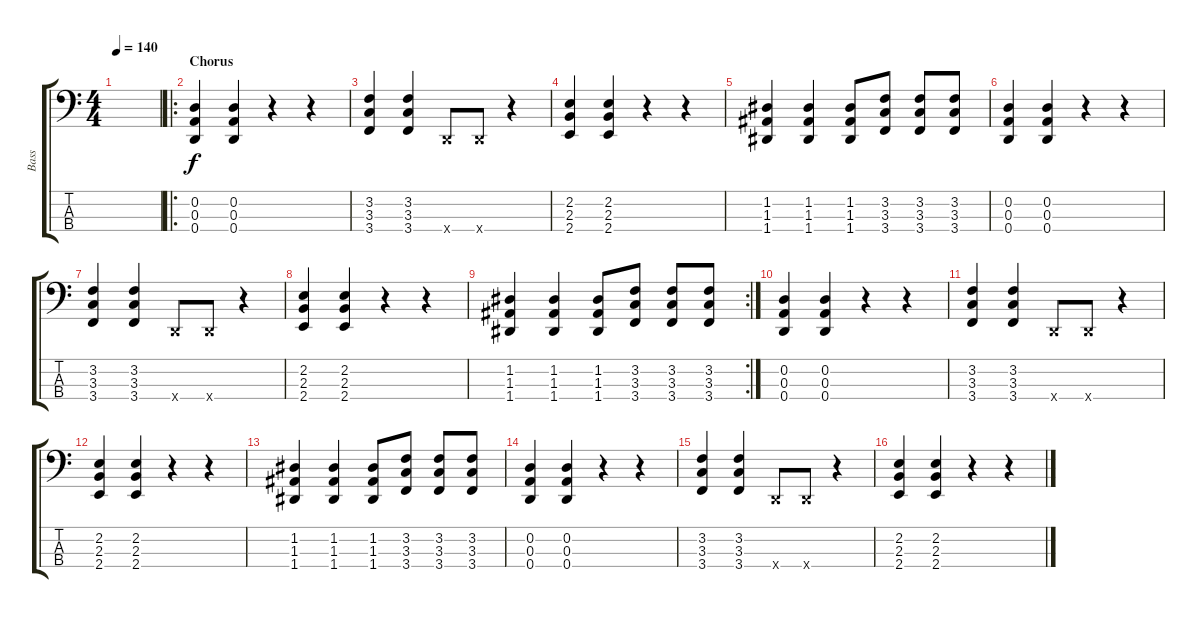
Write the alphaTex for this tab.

\track ("Bass" "Bass") {instrument electricbassfinger}
\staff {score tabs}
\tuning (G2 D2 A1 D1) {hide}
\ts (4 4)
\tempo 140
\clef f4
\ks c
|
\ro
\section ("" "Chorus")
(0.2 0.3 0.4).4 (0.2 0.3 0.4).4 r.4 r.4 |
(3.2 3.3 3.4).4 (3.2 3.3 3.4).4 0.4{x}.8 0.4{x}.8 r.4 |
(2.2 2.3 2.4).4 (2.2 2.3 2.4).4 r.4 r.4 |
(1.2 1.3 1.4).4 (1.2 1.3 1.4).4 (1.2 1.3 1.4).8 (3.2 3.3 3.4).8 (3.2 3.3 3.4).8 (3.2 3.3 3.4).8 |
(0.2 0.3 0.4).4 (0.2 0.3 0.4).4 r.4 r.4 |
(3.2 3.3 3.4).4 (3.2 3.3 3.4).4 0.4{x}.8 0.4{x}.8 r.4 |
(2.2 2.3 2.4).4 (2.2 2.3 2.4).4 r.4 r.4 |
\rc 2
(1.2 1.3 1.4).4 (1.2 1.3 1.4).4 (1.2 1.3 1.4).8 (3.2 3.3 3.4).8 (3.2 3.3 3.4).8 (3.2 3.3 3.4).8 |
(0.2 0.3 0.4).4 (0.2 0.3 0.4).4 r.4 r.4 |
(3.2 3.3 3.4).4 (3.2 3.3 3.4).4 0.4{x}.8 0.4{x}.8 r.4 |
(2.2 2.3 2.4).4 (2.2 2.3 2.4).4 r.4 r.4 |
(1.2 1.3 1.4).4 (1.2 1.3 1.4).4 (1.2 1.3 1.4).8 (3.2 3.3 3.4).8 (3.2 3.3 3.4).8 (3.2 3.3 3.4).8 |
(0.2 0.3 0.4).4 (0.2 0.3 0.4).4 r.4 r.4 |
(3.2 3.3 3.4).4 (3.2 3.3 3.4).4 0.4{x}.8 0.4{x}.8 r.4 |
(2.2 2.3 2.4).4 (2.2 2.3 2.4).4 r.4 r.4
